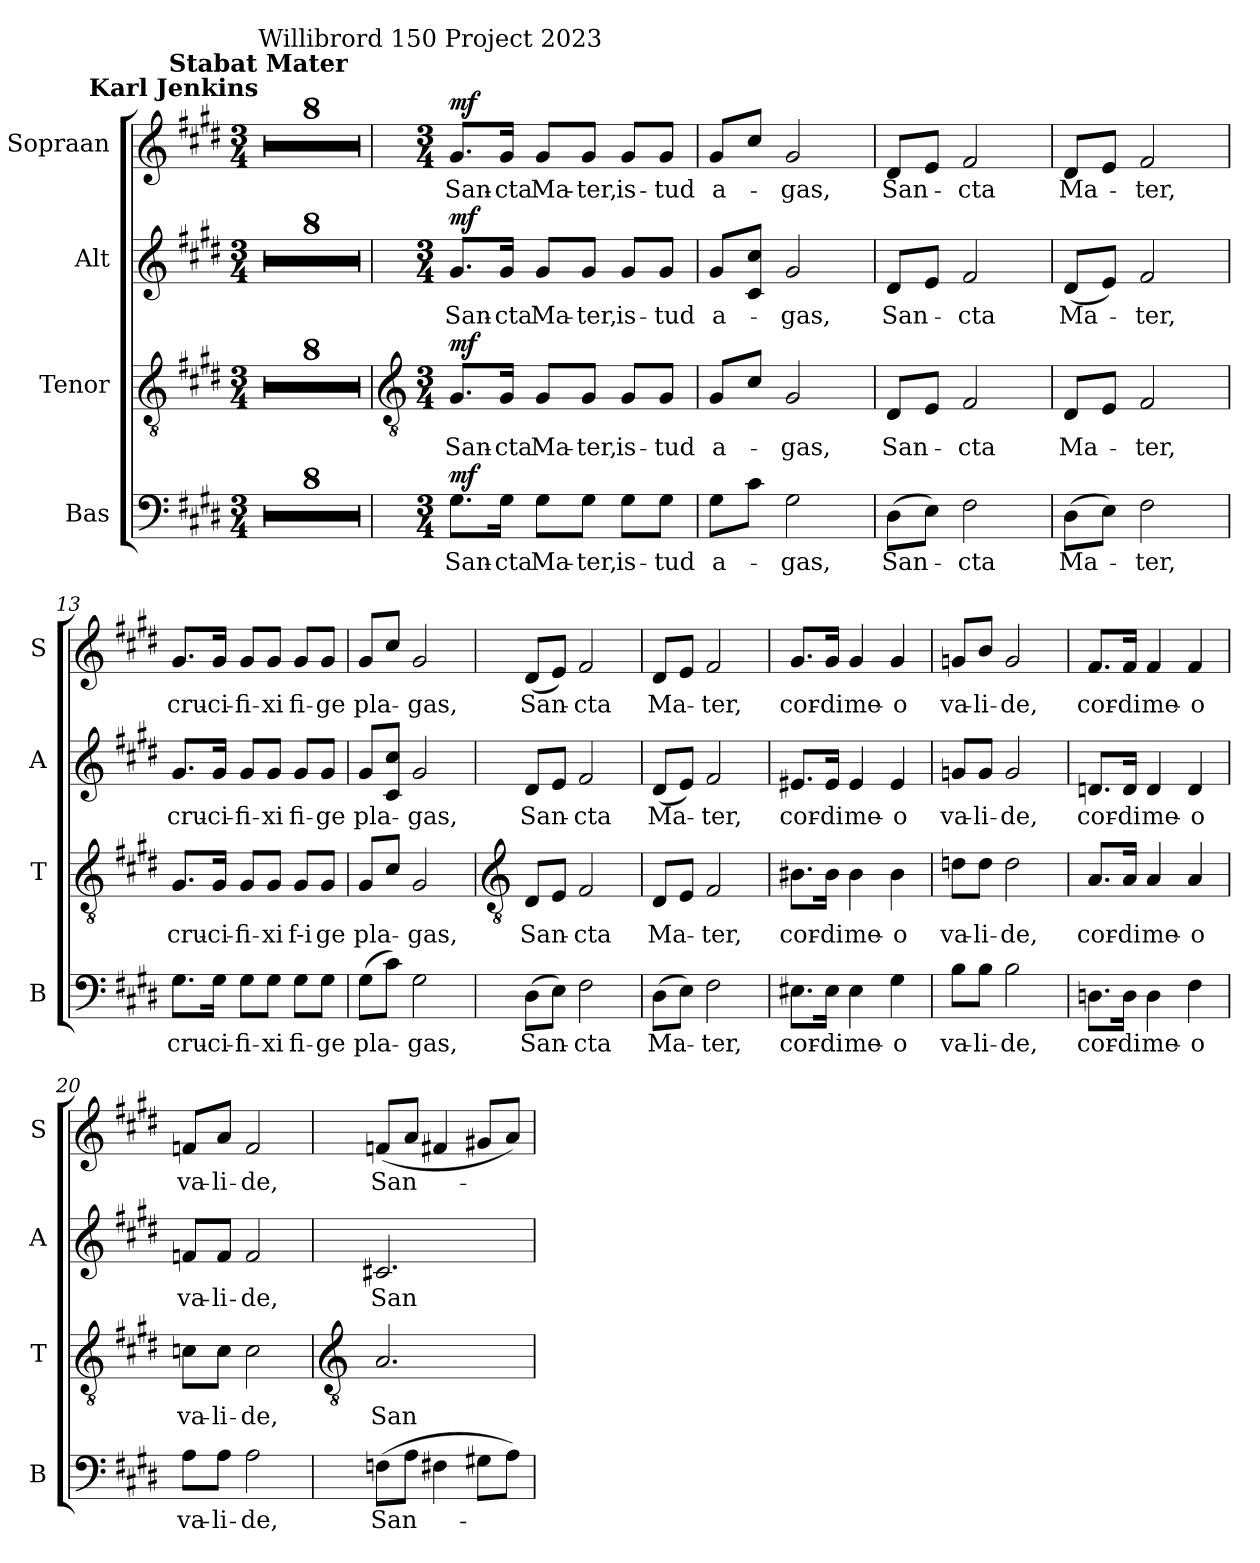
**kern	**text	**dynam	**kern	**text	**dynam	**kern	**text	**dynam	**kern	**text	**dynam
*part4	*part4	*part4	*part3	*part3	*part3	*part2	*part2	*part2	*part1	*part1	*part1
*staff4	*staff4	*staff4	*staff3	*staff3	*staff3	*staff2	*staff2	*staff2	*staff1	*staff1	*staff1
*I"Bas	*	*	*I"Tenor	*	*	*I"Alt	*	*	*I"Sopraan	*	*
*I'B	*	*	*I'T	*	*	*I'A	*	*	*I'S	*	*
*clefF4	*	*	*clefGv2	*	*	*clefG2	*	*	*clefG2	*	*
*k[f#c#g#d#]	*	*	*k[f#c#g#d#]	*	*	*k[f#c#g#d#]	*	*	*k[f#c#g#d#]	*	*
*E:	*	*	*E:	*	*	*E:	*	*	*E:	*	*
*M3/4	*	*	*M3/4	*	*	*M3/4	*	*	*M3/4	*	*
*MM70	*	*	*MM70	*	*	*MM70	*	*	*MM70	*	*
=1	=1	=1	=1	=1	=1	=1	=1	=1	=1	=1	=1
!	!	!	!	!	!	!	!	!	!LO:TX:a:B:rj:t=Karl Jenkins	!	!
!	!	!	!	!	!	!	!	!	!LO:TX:a:B:cj:t=Stabat Mater	!	!
!	!	!	!	!	!	!	!	!	!LO:TX:a:t=Willibrord 150 Project 2023	!	!
!LO:N:vis=1	!	!	!LO:N:vis=1	!	!	!LO:N:vis=1	!	!	!LO:N:vis=1	!	!
2.r	.	.	2.r	.	.	2.r	.	.	2.r	.	.
=2	=2	=2	=2	=2	=2	=2	=2	=2	=2	=2	=2
!LO:N:vis=1	!	!	!LO:N:vis=1	!	!	!LO:N:vis=1	!	!	!LO:N:vis=1	!	!
2.r	.	.	2.r	.	.	2.r	.	.	2.r	.	.
=3	=3	=3	=3	=3	=3	=3	=3	=3	=3	=3	=3
!LO:N:vis=1	!	!	!LO:N:vis=1	!	!	!LO:N:vis=1	!	!	!LO:N:vis=1	!	!
2.r	.	.	2.r	.	.	2.r	.	.	2.r	.	.
=4	=4	=4	=4	=4	=4	=4	=4	=4	=4	=4	=4
!LO:N:vis=1	!	!	!LO:N:vis=1	!	!	!LO:N:vis=1	!	!	!LO:N:vis=1	!	!
2.r	.	.	2.r	.	.	2.r	.	.	2.r	.	.
=5	=5	=5	=5	=5	=5	=5	=5	=5	=5	=5	=5
!LO:N:vis=1	!	!	!LO:N:vis=1	!	!	!LO:N:vis=1	!	!	!LO:N:vis=1	!	!
2.r	.	.	2.r	.	.	2.r	.	.	2.r	.	.
=6	=6	=6	=6	=6	=6	=6	=6	=6	=6	=6	=6
!LO:N:vis=1	!	!	!LO:N:vis=1	!	!	!LO:N:vis=1	!	!	!LO:N:vis=1	!	!
2.r	.	.	2.r	.	.	2.r	.	.	2.r	.	.
=7	=7	=7	=7	=7	=7	=7	=7	=7	=7	=7	=7
!LO:N:vis=1	!	!	!LO:N:vis=1	!	!	!LO:N:vis=1	!	!	!LO:N:vis=1	!	!
2.r	.	.	2.r	.	.	2.r	.	.	2.r	.	.
=8	=8	=8	=8	=8	=8	=8	=8	=8	=8	=8	=8
!LO:N:vis=1	!	!	!LO:N:vis=1	!	!	!LO:N:vis=1	!	!	!LO:N:vis=1	!	!
2.r	.	.	2.r	.	.	2.r	.	.	2.r	.	.
!!LO:LB:g=z
=9	=9	=9	=9	=9	=9	=9	=9	=9	=9	=9	=9
*	*	*	*clefGv2	*	*	*	*	*	*	*	*
*M3/4	*	*	*M3/4	*	*	*M3/4	*	*	*M3/4	*	*
!	!LO:LY:b	!LO:DY:a	!	!LO:LY:b	!LO:DY:a	!	!LO:LY:b	!LO:DY:a	!	!LO:LY:b	!LO:DY:a
8.G#\L	San-	mf	8.G#/L	San-	mf	8.g#/L	San-	mf	8.g#/L	San-	mf
!	!LO:LY:b	!	!	!LO:LY:b	!	!	!LO:LY:b	!	!	!LO:LY:b	!
16G#\J	-cta	.	16G#/J	-cta	.	16g#/J	-cta	.	16g#/J	-cta	.
!	!LO:LY:b	!	!	!LO:LY:b	!	!	!LO:LY:b	!	!	!LO:LY:b	!
8G#\L	Ma-	.	8G#/L	Ma-	.	8g#/L	Ma-	.	8g#/L	Ma-	.
!	!LO:LY:b	!	!	!LO:LY:b	!	!	!LO:LY:b	!	!	!LO:LY:b	!
8G#\J	-ter,	.	8G#/J	-ter,	.	8g#/J	-ter,	.	8g#/J	-ter,	.
!	!LO:LY:b	!	!	!LO:LY:b	!	!	!LO:LY:b	!	!	!LO:LY:b	!
8G#\L	is-	.	8G#/L	is-	.	8g#/L	is-	.	8g#/L	is-	.
!	!LO:LY:b	!	!	!LO:LY:b	!	!	!LO:LY:b	!	!	!LO:LY:b	!
8G#\J	-tud	.	8G#/J	-tud	.	8g#/J	-tud	.	8g#/J	-tud	.
=10	=10	=10	=10	=10	=10	=10	=10	=10	=10	=10	=10
!	!LO:LY:b	!	!	!LO:LY:b	!	!	!LO:LY:b	!	!	!LO:LY:b	!
8G#\L	a-	.	8G#/L	a-	.	8g#/L	a-	.	8g#/L	a-	.
8c#\J	.	.	8c#/J	.	.	8c#/ 8cc#/J	.	.	8cc#/J	.	.
!	!LO:LY:b	!	!	!LO:LY:b	!	!	!LO:LY:b	!	!	!LO:LY:b	!
2G#\	-gas,	.	2G#/	-gas,	.	2g#/	-gas,	.	2g#/	-gas,	.
=11	=11	=11	=11	=11	=11	=11	=11	=11	=11	=11	=11
!	!LO:LY:b	!	!	!LO:LY:b	!	!	!LO:LY:b	!	!	!LO:LY:b	!
(>8D#\L	San-	.	8D#/L	San-	.	8d#/L	San-	.	8d#/L	San-	.
8E\J)	.	.	8E/J	.	.	8e/J	.	.	8e/J	.	.
!	!LO:LY:b	!	!	!LO:LY:b	!	!	!LO:LY:b	!	!	!LO:LY:b	!
2F#\	-cta	.	2F#/	-cta	.	2f#/	-cta	.	2f#/	-cta	.
=12	=12	=12	=12	=12	=12	=12	=12	=12	=12	=12	=12
!	!LO:LY:b	!	!	!LO:LY:b	!	!	!LO:LY:b	!	!	!LO:LY:b	!
(>8D#\L	Ma-	.	8D#/L	Ma-	.	(<8d#/L	Ma-	.	8d#/L	Ma-	.
8E\J)	.	.	8E/J	.	.	8e/J)	.	.	8e/J	.	.
!	!LO:LY:b	!	!	!LO:LY:b	!	!	!LO:LY:b	!	!	!LO:LY:b	!
2F#\	-ter,	.	2F#/	-ter,	.	2f#/	-ter,	.	2f#/	-ter,	.
=13	=13	=13	=13	=13	=13	=13	=13	=13	=13	=13	=13
!	!LO:LY:b	!	!	!LO:LY:b	!	!	!LO:LY:b	!	!	!LO:LY:b	!
8.G#\L	cru-	.	8.G#/L	cru-	.	8.g#/L	cru-	.	8.g#/L	cru-	.
!	!LO:LY:b	!	!	!LO:LY:b	!	!	!LO:LY:b	!	!	!LO:LY:b	!
16G#\J	-ci-	.	16G#/J	-ci-	.	16g#/J	-ci-	.	16g#/J	-ci-	.
!	!LO:LY:b	!	!	!LO:LY:b	!	!	!LO:LY:b	!	!	!LO:LY:b	!
8G#\L	-fi-	.	8G#/L	-fi-	.	8g#/L	-fi-	.	8g#/L	-fi-	.
!	!LO:LY:b	!	!	!LO:LY:b	!	!	!LO:LY:b	!	!	!LO:LY:b	!
8G#\J	-xi	.	8G#/J	-xi	.	8g#/J	-xi	.	8g#/J	-xi	.
!	!LO:LY:b	!	!	!LO:LY:b	!	!	!LO:LY:b	!	!	!LO:LY:b	!
8G#\L	fi-	.	8G#/L	f-i	.	8g#/L	fi-	.	8g#/L	fi-	.
!	!LO:LY:b	!	!	!LO:LY:b	!	!	!LO:LY:b	!	!	!LO:LY:b	!
8G#\J	-ge	.	8G#/J	ge	.	8g#/J	-ge	.	8g#/J	-ge	.
=14	=14	=14	=14	=14	=14	=14	=14	=14	=14	=14	=14
!	!LO:LY:b	!	!	!LO:LY:b	!	!	!LO:LY:b	!	!	!LO:LY:b	!
(>8G#\L	pla-	.	8G#/L	pla-	.	8g#/L	pla-	.	8g#/L	pla-	.
8c#\J)	.	.	8c#/J	.	.	8c#/ 8cc#/J	.	.	8cc#/J	.	.
!	!LO:LY:b	!	!	!LO:LY:b	!	!	!LO:LY:b	!	!	!LO:LY:b	!
2G#\	-gas,	.	2G#/	-gas,	.	2g#/	-gas,	.	2g#/	-gas,	.
!!LO:LB:g=z
=15	=15	=15	=15	=15	=15	=15	=15	=15	=15	=15	=15
*	*	*	*clefGv2	*	*	*	*	*	*	*	*
!	!LO:LY:b	!	!	!LO:LY:b	!	!	!LO:LY:b	!	!	!LO:LY:b	!
(>8D#\L	San-	.	8D#/L	San-	.	8d#/L	San-	.	(<8d#/L	San-	.
8E\J)	.	.	8E/J	.	.	8e/J	.	.	8e/J)	.	.
!	!LO:LY:b	!	!	!LO:LY:b	!	!	!LO:LY:b	!	!	!LO:LY:b	!
2F#\	-cta	.	2F#/	-cta	.	2f#/	-cta	.	2f#/	-cta	.
=16	=16	=16	=16	=16	=16	=16	=16	=16	=16	=16	=16
!	!LO:LY:b	!	!	!LO:LY:b	!	!	!LO:LY:b	!	!	!LO:LY:b	!
(>8D#\L	Ma-	.	8D#/L	Ma-	.	(<8d#/L	Ma-	.	8d#/L	Ma-	.
8E\J)	.	.	8E/J	.	.	8e/J)	.	.	8e/J	.	.
!	!LO:LY:b	!	!	!LO:LY:b	!	!	!LO:LY:b	!	!	!LO:LY:b	!
2F#\	-ter,	.	2F#/	-ter,	.	2f#/	-ter,	.	2f#/	-ter,	.
=17	=17	=17	=17	=17	=17	=17	=17	=17	=17	=17	=17
!	!LO:LY:b	!	!	!LO:LY:b	!	!	!LO:LY:b	!	!	!LO:LY:b	!
8.E#X\L	cor-	.	8.B#X\L	cor-	.	8.e#X/L	cor-	.	8.g#/L	cor-	.
!	!LO:LY:b	!	!	!LO:LY:b	!	!	!LO:LY:b	!	!	!LO:LY:b	!
16E#\J	-di	.	16B#\J	-di	.	16e#/J	-di	.	16g#/J	-di	.
!	!LO:LY:b	!	!	!LO:LY:b	!	!	!LO:LY:b	!	!	!LO:LY:b	!
4E#\	me-	.	4B#\	me-	.	4e#/	me-	.	4g#/	me-	.
!	!LO:LY:b	!	!	!LO:LY:b	!	!	!LO:LY:b	!	!	!LO:LY:b	!
4G#\	-o	.	4B#\	-o	.	4e#/	-o	.	4g#/	-o	.
=18	=18	=18	=18	=18	=18	=18	=18	=18	=18	=18	=18
!	!LO:LY:b	!	!	!LO:LY:b	!	!	!LO:LY:b	!	!	!LO:LY:b	!
8B\L	va-	.	8dn\L	va-	.	8gn/L	va-	.	8gn/L	va-	.
!	!LO:LY:b	!	!	!LO:LY:b	!	!	!LO:LY:b	!	!	!LO:LY:b	!
8B\J	-li-	.	8d\J	-li-	.	8g/J	-li-	.	8b/J	-li-	.
!	!LO:LY:b	!	!	!LO:LY:b	!	!	!LO:LY:b	!	!	!LO:LY:b	!
2B\	-de,	.	2d\	-de,	.	2g/	-de,	.	2g/	-de,	.
=19	=19	=19	=19	=19	=19	=19	=19	=19	=19	=19	=19
!	!LO:LY:b	!	!	!LO:LY:b	!	!	!LO:LY:b	!	!	!LO:LY:b	!
8.Dn\L	cor-	.	8.A/L	cor-	.	8.dn/L	cor-	.	8.f#/L	cor-	.
!	!LO:LY:b	!	!	!LO:LY:b	!	!	!LO:LY:b	!	!	!LO:LY:b	!
16D\J	-di	.	16A/J	-di	.	16d/J	-di	.	16f#/J	-di	.
!	!LO:LY:b	!	!	!LO:LY:b	!	!	!LO:LY:b	!	!	!LO:LY:b	!
4D\	me-	.	4A/	me-	.	4d/	me-	.	4f#/	me-	.
!	!LO:LY:b	!	!	!LO:LY:b	!	!	!LO:LY:b	!	!	!LO:LY:b	!
4F#\	-o	.	4A/	-o	.	4d/	-o	.	4f#/	-o	.
=20	=20	=20	=20	=20	=20	=20	=20	=20	=20	=20	=20
!	!LO:LY:b	!	!	!LO:LY:b	!	!	!LO:LY:b	!	!	!LO:LY:b	!
8A\L	va-	.	8cn\L	va-	.	8fn/L	va-	.	8fn/L	va-	.
!	!LO:LY:b	!	!	!LO:LY:b	!	!	!LO:LY:b	!	!	!LO:LY:b	!
8A\J	-li-	.	8c\J	-li-	.	8f/J	-li-	.	8a/J	-li-	.
!	!LO:LY:b	!	!	!LO:LY:b	!	!	!LO:LY:b	!	!	!LO:LY:b	!
2A\	-de,	.	2c\	-de,	.	2f/	-de,	.	2f/	-de,	.
!!LO:LB:g=z
=21	=21	=21	=21	=21	=21	=21	=21	=21	=21	=21	=21
*	*	*	*clefGv2	*	*	*	*	*	*	*	*
!	!LO:LY:b	!	!	!LO:LY:b	!	!	!LO:LY:b	!	!	!LO:LY:b	!
(>8Fn\L	San-	.	2.A/	San-	.	2.c#X/	San-	.	(<8fn/L	San-	.
8A\J	.	.	.	.	.	.	.	.	8a/J	.	.
4F#X\	.	.	.	.	.	.	.	.	4f#X/	.	.
8G#X\L	.	.	.	.	.	.	.	.	8g#X/L	.	.
8A\J)	.	.	.	.	.	.	.	.	8a/J)	.	.
=	=	=	=	=	=	=	=	=	=	=	=
*-	*-	*-	*-	*-	*-	*-	*-	*-	*-	*-	*-
